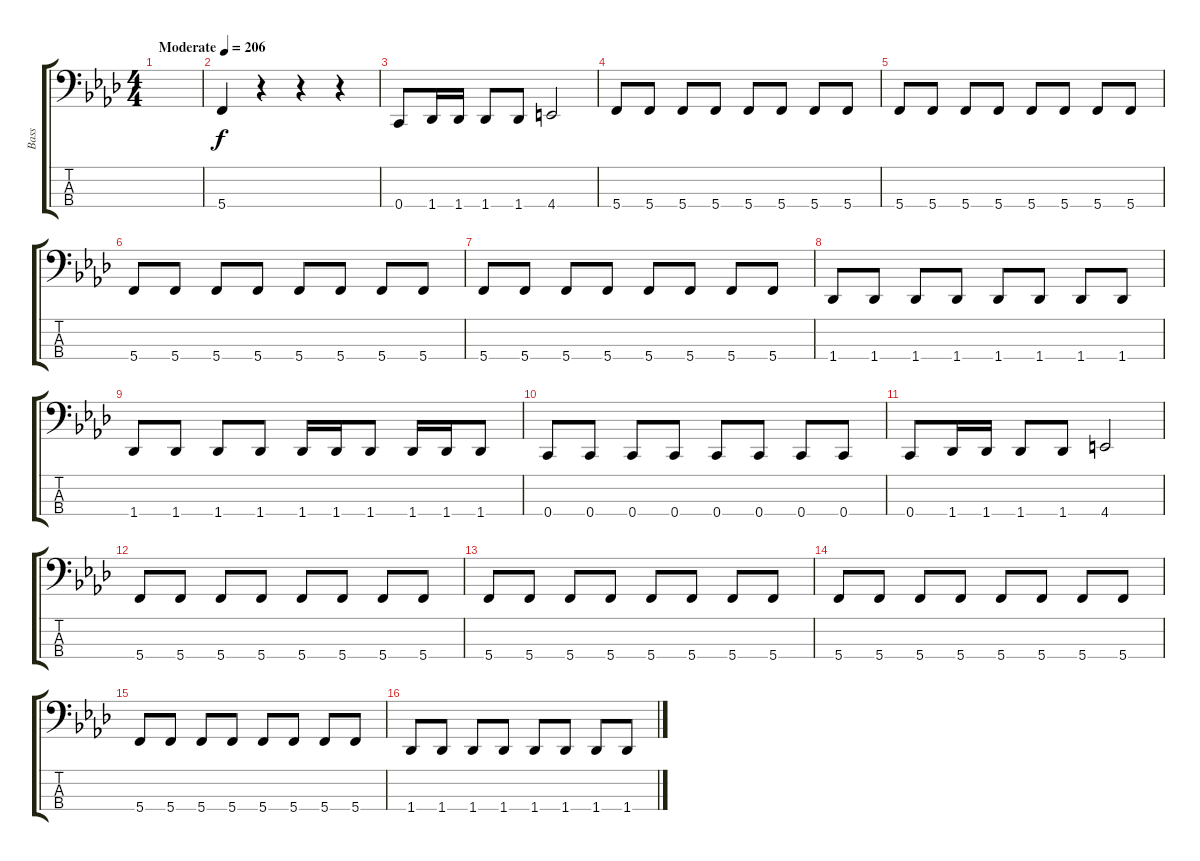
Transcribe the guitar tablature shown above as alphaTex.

\track ("Bass" "Bass") {instrument electricbassfinger}
\staff {score tabs}
\tuning (F2 C2 G1 C1) {hide}
\ts (4 4)
\tempo (206 "Moderate")
\clef f4
\ks fminor
|
5.4.4 r.4 r.4 r.4 |
0.4.8 1.4.16 1.4.16 1.4.8 1.4.8 4.4.2 |
5.4.8 5.4.8 5.4.8 5.4.8 5.4.8 5.4.8 5.4.8 5.4.8 |
5.4.8 5.4.8 5.4.8 5.4.8 5.4.8 5.4.8 5.4.8 5.4.8 |
5.4.8 5.4.8 5.4.8 5.4.8 5.4.8 5.4.8 5.4.8 5.4.8 |
5.4.8 5.4.8 5.4.8 5.4.8 5.4.8 5.4.8 5.4.8 5.4.8 |
1.4.8 1.4.8 1.4.8 1.4.8 1.4.8 1.4.8 1.4.8 1.4.8 |
1.4.8 1.4.8 1.4.8 1.4.8 1.4.16 1.4.16 1.4.8 1.4.16 1.4.16 1.4.8 |
0.4.8 0.4.8 0.4.8 0.4.8 0.4.8 0.4.8 0.4.8 0.4.8 |
0.4.8 1.4.16 1.4.16 1.4.8 1.4.8 4.4.2 |
5.4.8 5.4.8 5.4.8 5.4.8 5.4.8 5.4.8 5.4.8 5.4.8 |
5.4.8 5.4.8 5.4.8 5.4.8 5.4.8 5.4.8 5.4.8 5.4.8 |
5.4.8 5.4.8 5.4.8 5.4.8 5.4.8 5.4.8 5.4.8 5.4.8 |
5.4.8 5.4.8 5.4.8 5.4.8 5.4.8 5.4.8 5.4.8 5.4.8 |
1.4.8 1.4.8 1.4.8 1.4.8 1.4.8 1.4.8 1.4.8 1.4.8
